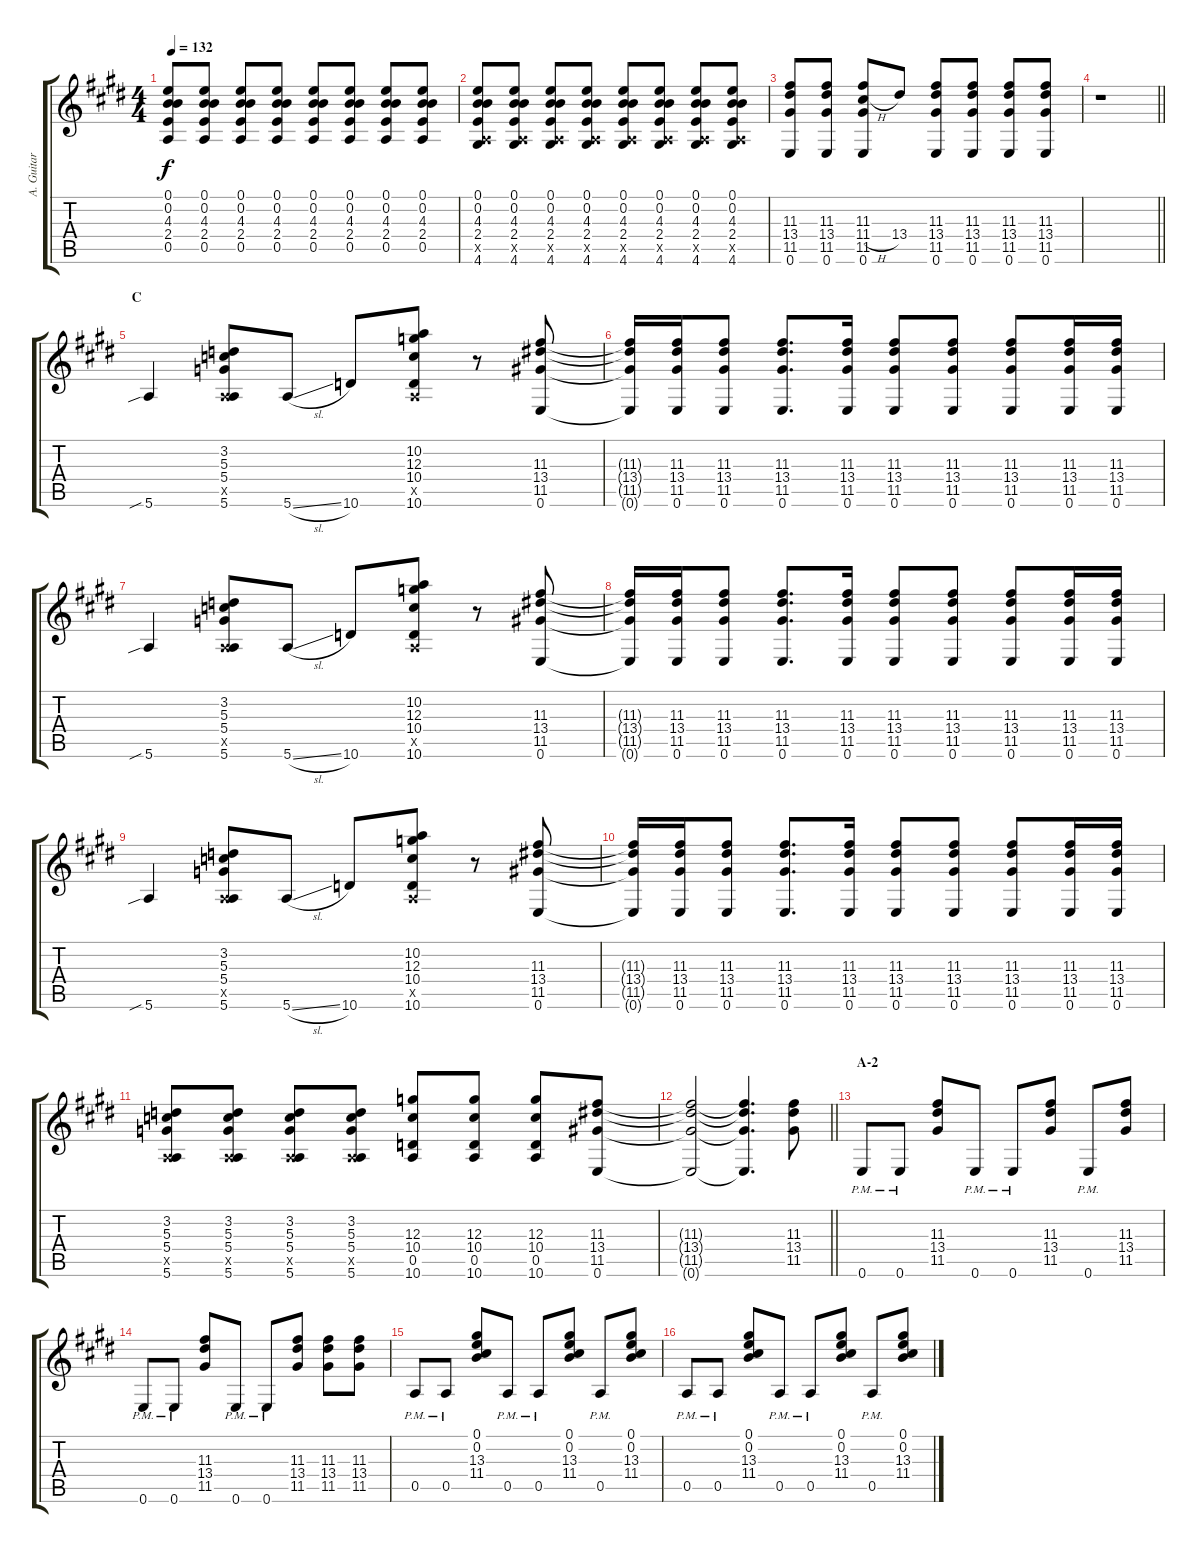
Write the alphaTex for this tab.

\track ("A. Guitar" "A. Guitar") {instrument acousticguitarsteel}
\staff {score tabs}
\tuning (E4 B3 G3 D3 A2 E2) {hide}
\ts (4 4)
\tempo 132
\clef g2
\ks e
(0.1 0.2 4.3 2.4 0.5).8{dy f} (0.1 0.2 4.3 2.4 0.5).8 (0.1 0.2 4.3 2.4 0.5).8 (0.1 0.2 4.3 2.4 0.5).8 (0.1 0.2 4.3 2.4 0.5).8 (0.1 0.2 4.3 2.4 0.5).8 (0.1 0.2 4.3 2.4 0.5).8 (0.1 0.2 4.3 2.4 0.5).8 |
(0.1 0.2 4.3 2.4 0.5{x} 4.6).8 (0.1 0.2 4.3 2.4 0.5{x} 4.6).8 (0.1 0.2 4.3 2.4 0.5{x} 4.6).8 (0.1 0.2 4.3 2.4 0.5{x} 4.6).8 (0.1 0.2 4.3 2.4 0.5{x} 4.6).8 (0.1 0.2 4.3 2.4 0.5{x} 4.6).8 (0.1 0.2 4.3 2.4 0.5{x} 4.6).8 (0.1 0.2 4.3 2.4 0.5{x} 4.6).8 |
(11.3 13.4 11.5 0.6).8 (11.3 13.4 11.5 0.6).8 (11.3 11.4{h} 11.5 0.6).8 13.4.8 (11.3 13.4 11.5 0.6).8 (11.3 13.4 11.5 0.6).8 (11.3 13.4 11.5 0.6).8 (11.3 13.4 11.5 0.6).8 |
\barLineRight lightlight
r.1 |
\section ("" "C")
5.6{sib}.4 (3.2 5.3 5.4 0.5{x} 5.6).8 5.6{sl}.8 10.6.8 (10.2 12.3 10.4 0.5{x} 10.6).8 r.8 (11.3 13.4 11.5 0.6).8 |
(11.3{t} 13.4{t} 11.5{t} 0.6{t}).16 (11.3 13.4 11.5 0.6).16 (11.3 13.4 11.5 0.6).8 (11.3 13.4 11.5 0.6).8{d} (11.3 13.4 11.5 0.6).16 (11.3 13.4 11.5 0.6).8 (11.3 13.4 11.5 0.6).8 (11.3 13.4 11.5 0.6).8 (11.3 13.4 11.5 0.6).16 (11.3 13.4 11.5 0.6).16 |
5.6{sib}.4 (3.2 5.3 5.4 0.5{x} 5.6).8 5.6{sl}.8 10.6.8 (10.2 12.3 10.4 0.5{x} 10.6).8 r.8 (11.3 13.4 11.5 0.6).8 |
(11.3{t} 13.4{t} 11.5{t} 0.6{t}).16 (11.3 13.4 11.5 0.6).16 (11.3 13.4 11.5 0.6).8 (11.3 13.4 11.5 0.6).8{d} (11.3 13.4 11.5 0.6).16 (11.3 13.4 11.5 0.6).8 (11.3 13.4 11.5 0.6).8 (11.3 13.4 11.5 0.6).8 (11.3 13.4 11.5 0.6).16 (11.3 13.4 11.5 0.6).16 |
5.6{sib}.4 (3.2 5.3 5.4 0.5{x} 5.6).8 5.6{sl}.8 10.6.8 (10.2 12.3 10.4 0.5{x} 10.6).8 r.8 (11.3 13.4 11.5 0.6).8 |
(11.3{t} 13.4{t} 11.5{t} 0.6{t}).16 (11.3 13.4 11.5 0.6).16 (11.3 13.4 11.5 0.6).8 (11.3 13.4 11.5 0.6).8{d} (11.3 13.4 11.5 0.6).16 (11.3 13.4 11.5 0.6).8 (11.3 13.4 11.5 0.6).8 (11.3 13.4 11.5 0.6).8 (11.3 13.4 11.5 0.6).16 (11.3 13.4 11.5 0.6).16 |
(3.2 5.3 5.4 0.5{x} 5.6).8 (3.2 5.3 5.4 0.5{x} 5.6).8 (3.2 5.3 5.4 0.5{x} 5.6).8 (3.2 5.3 5.4 0.5{x} 5.6).8 (12.3 10.4 0.5 10.6).8 (12.3 10.4 0.5 10.6).8 (12.3 10.4 0.5 10.6).8 (11.3 13.4 11.5 0.6).8 |
\barLineRight lightlight
(11.3{t} 13.4{t} 11.5{t} 0.6{t}).2 (11.3{t} 13.4{t} 11.5{t} 0.6{t}).4{d} (11.3 13.4 11.5).8 |
\section ("" "A-2")
0.6{pm}.8 0.6{pm}.8 (11.3 13.4 11.5).8 0.6{pm}.8 0.6{pm}.8 (11.3 13.4 11.5).8 0.6{pm}.8 (11.3 13.4 11.5).8 |
0.6{pm}.8 0.6{pm}.8 (11.3 13.4 11.5).8 0.6{pm}.8 0.6{pm}.8 (11.3 13.4 11.5).8 (11.3 13.4 11.5).8 (11.3 13.4 11.5).8 |
0.5{pm}.8 0.5{pm}.8 (0.1 0.2 13.3 11.4).8 0.5{pm}.8 0.5{pm}.8 (0.1 0.2 13.3 11.4).8 0.5{pm}.8 (0.1 0.2 13.3 11.4).8 |
0.5{pm}.8 0.5{pm}.8 (0.1 0.2 13.3 11.4).8 0.5{pm}.8 0.5{pm}.8 (0.1 0.2 13.3 11.4).8 0.5{pm}.8 (0.1 0.2 13.3 11.4).8
